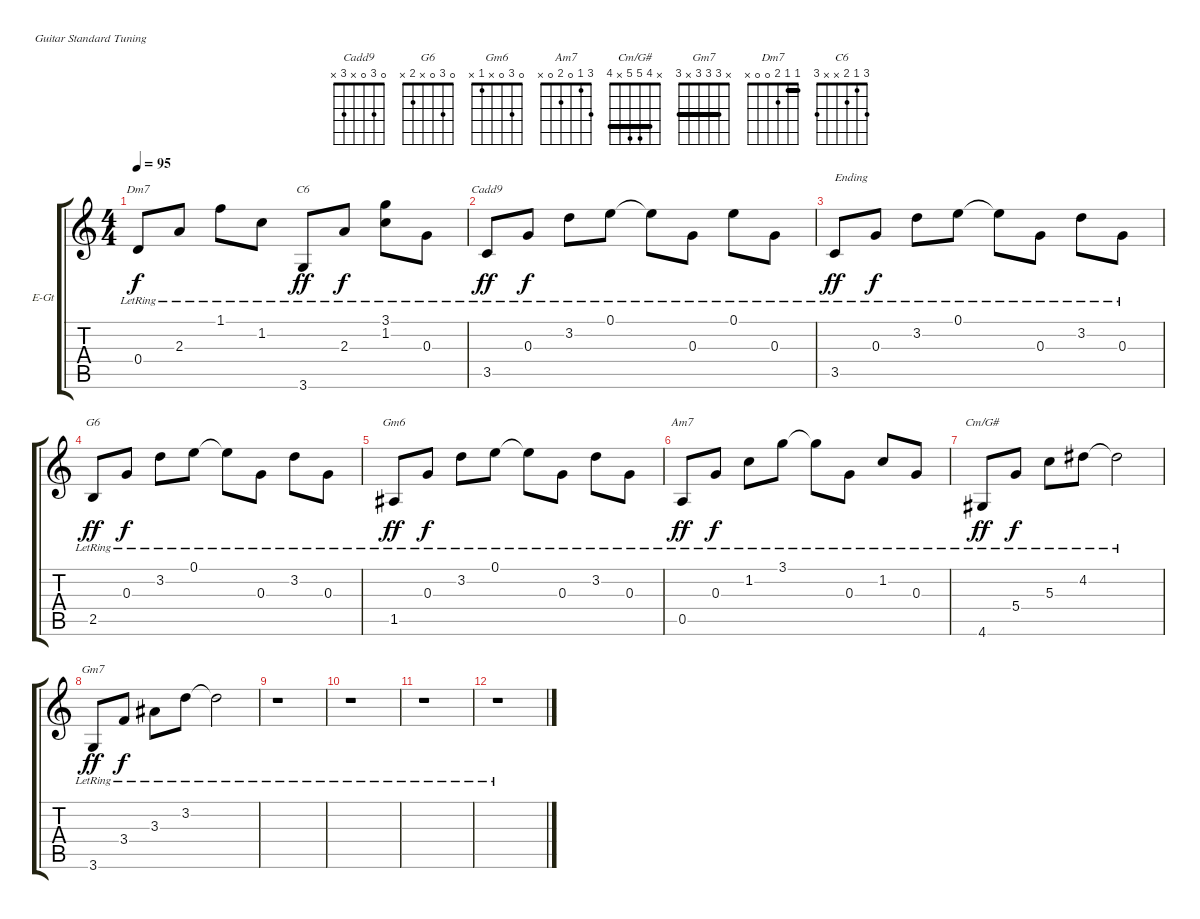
\bracketExtendMode groupsimilarinstruments
\firstSystemTrackNameOrientation horizontal
\otherSystemsTrackNameOrientation horizontal
\track ("gt1" "E-Gt") {instrument electricguitarjazz}
\staff {score tabs}
\tuning (E4 B3 G3 D3 A2 E2)
\chord ("Cadd9" 0 3 0 x 3 x)
\chord ("G6" 0 3 0 x 2 x)
\chord ("Gm6" 0 3 0 x 1 x)
\chord ("Am7" 3 1 0 2 0 x)
\chord ("Cm/G#" x 4 5 5 x 4) {barre 4}
\chord ("Gm7" x 3 3 3 x 3) {barre (3 3 3)}
\chord ("Dm7" 1 1 2 0 0 x) {barre 1}
\chord ("C6" 3 1 2 x x 3)
\ts (4 4)
\tempo 95
\clef g2
\scale
1.11728
\ks c
0.4{lr}.8{ch "Dm7" dy f} 2.3{lr}.8 1.1{lr}.8 1.2{lr}.8 3.6{lr}.8{ch "C6" dy ff} 2.3{lr}.8{dy f} (3.1{lr} 1.2{lr}).8 0.3{lr}.8 |
\scale
0.960908 3.5{lr}.8{ch "Cadd9" dy ff} 0.3{lr}.8{dy f} 3.2{lr}.8 0.1{lr}.8 0.1{lr t}.8 0.3{lr}.8 0.1{lr}.8 0.3{lr}.8 |
\scale
0.960908 3.5{lr}.8{txt "Ending" dy ff} 0.3{lr}.8{dy f} 3.2{lr}.8 0.1{lr}.8 0.1{lr t}.8 0.3{lr}.8 3.2{lr}.8 0.3{lr}.8 |
\scale
0.960908 2.5{lr}.8{ch "G6" dy ff} 0.3{lr}.8{dy f} 3.2{lr}.8 0.1{lr}.8 0.1{lr t}.8 0.3{lr}.8 3.2{lr}.8 0.3{lr}.8 |
\scale
1.11728 1.5{lr}.8{ch "Gm6" dy ff} 0.3{lr}.8{dy f} 3.2{lr}.8 0.1{lr}.8 0.1{lr t}.8 0.3{lr}.8 3.2{lr}.8 0.3{lr}.8 |
\scale
0.960908 0.5{lr}.8{ch "Am7" dy ff} 0.3{lr}.8{dy f} 1.2{lr}.8 3.1{lr}.8 3.1{lr t}.8 0.3{lr}.8 1.2{lr}.8 0.3{lr}.8 |
\scale
0.960908 4.6{lr}.8{ch "Cm/G#" dy ff} 5.4{lr}.8{dy f} 5.3{lr}.8 4.2{lr}.8 4.2{lr t}.2 |
\scale
0.960908 3.6{lr}.8{ch "Gm7" dy ff} 3.4{lr}.8{dy f} 3.3{lr}.8 3.2{lr}.8 3.2{lr t}.2 |
\scale
1.11728 r.1 |
\scale
0.960908 r.1 |
\scale
0.960908 r.1 |
\scale
0.960908 r.1
